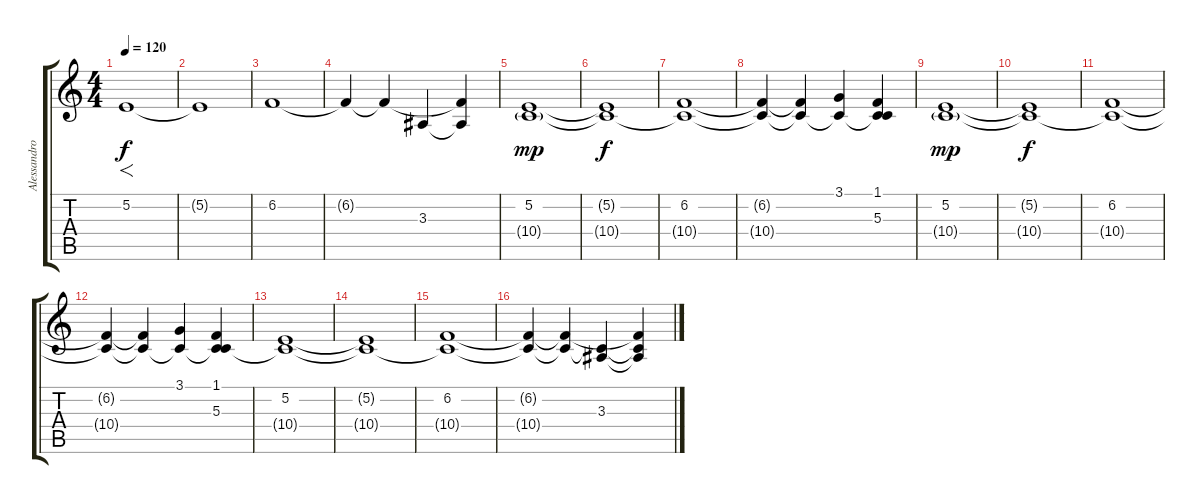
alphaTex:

\track ("Alessandro Cortini" "Alessandro") {instrument stringensemble2}
\staff {score tabs}
\tuning (E4 B3 G3 D3 A2 E2) {hide}
\ts (4 4)
\tempo 120
\clef g2
\ks c
5.2.1{f dy f} |
5.2{t}.1 |
6.2.1 |
6.2{t}.4 6.2{t}.4 3.3.4 (6.2{t} 3.3{t}).4 |
(5.2 10.4{g}).1{dy mp} |
(5.2{t} 10.4{t}).1{dy f} |
(6.2 10.4{t}).1 |
(6.2{t} 10.4{t}).4 (6.2{t} 10.4{t}).4 (3.1 10.4{t}).4 (1.1 5.3 10.4{t}).4 |
(5.2 10.4{g}).1{dy mp} |
(5.2{t} 10.4{t}).1{dy f} |
(6.2 10.4{t}).1 |
(6.2{t} 10.4{t}).4 (6.2{t} 10.4{t}).4 (3.1 10.4{t}).4 (1.1 5.3 10.4{t}).4 |
(5.2 10.4{t}).1 |
(5.2{t} 10.4{t}).1 |
(6.2 10.4{t}).1 |
(6.2{t} 10.4{t}).4 (6.2{t} 10.4{t}).4 (3.3 10.4{t}).4 (6.2{t} 3.3{t} 10.4{t}).4
